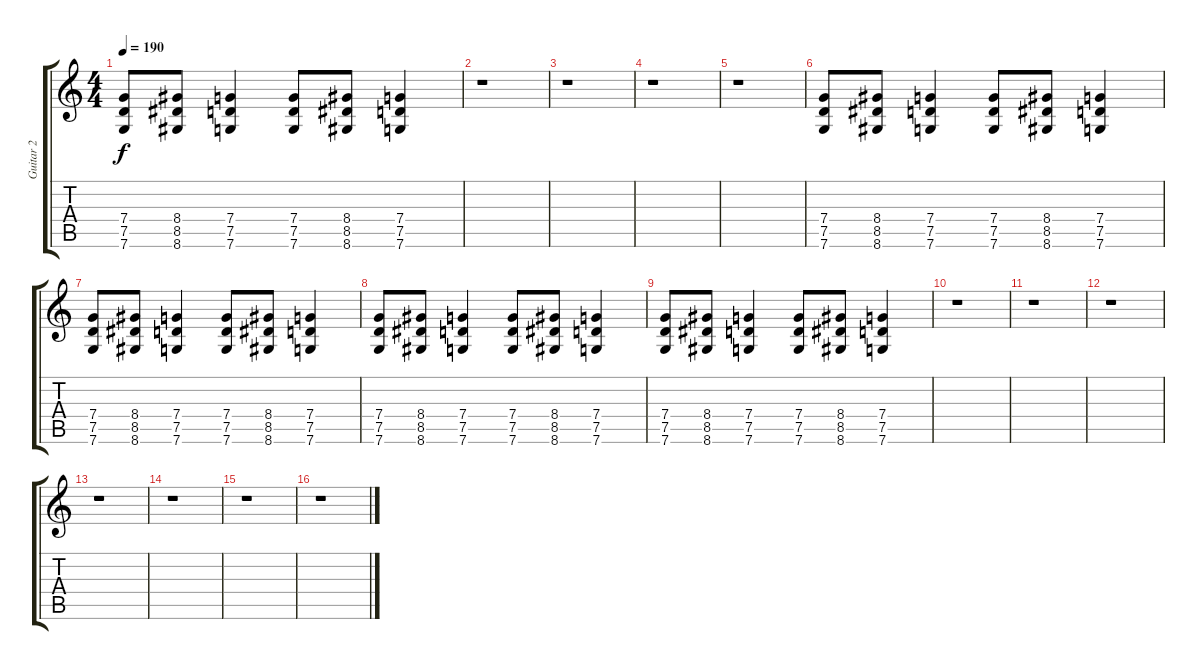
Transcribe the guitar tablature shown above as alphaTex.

\track ("Guitar 2" "Guitar 2") {instrument distortionguitar}
\staff {score tabs}
\tuning (D4 A3 F3 C3 G2 C2) {hide}
\ts (4 4)
\tempo 190
\clef g2
\ks c
(7.4 7.5 7.6).8{dy f} (8.4 8.5 8.6).8 (7.4 7.5 7.6).4 (7.4 7.5 7.6).8 (8.4 8.5 8.6).8 (7.4 7.5 7.6).4 |
r.1 |
r.1 |
r.1 |
r.1 |
(7.4 7.5 7.6).8 (8.4 8.5 8.6).8 (7.4 7.5 7.6).4 (7.4 7.5 7.6).8 (8.4 8.5 8.6).8 (7.4 7.5 7.6).4 |
(7.4 7.5 7.6).8 (8.4 8.5 8.6).8 (7.4 7.5 7.6).4 (7.4 7.5 7.6).8 (8.4 8.5 8.6).8 (7.4 7.5 7.6).4 |
(7.4 7.5 7.6).8 (8.4 8.5 8.6).8 (7.4 7.5 7.6).4 (7.4 7.5 7.6).8 (8.4 8.5 8.6).8 (7.4 7.5 7.6).4 |
(7.4 7.5 7.6).8 (8.4 8.5 8.6).8 (7.4 7.5 7.6).4 (7.4 7.5 7.6).8 (8.4 8.5 8.6).8 (7.4 7.5 7.6).4 |
r.1 |
r.1 |
r.1 |
r.1 |
r.1 |
r.1 |
r.1
